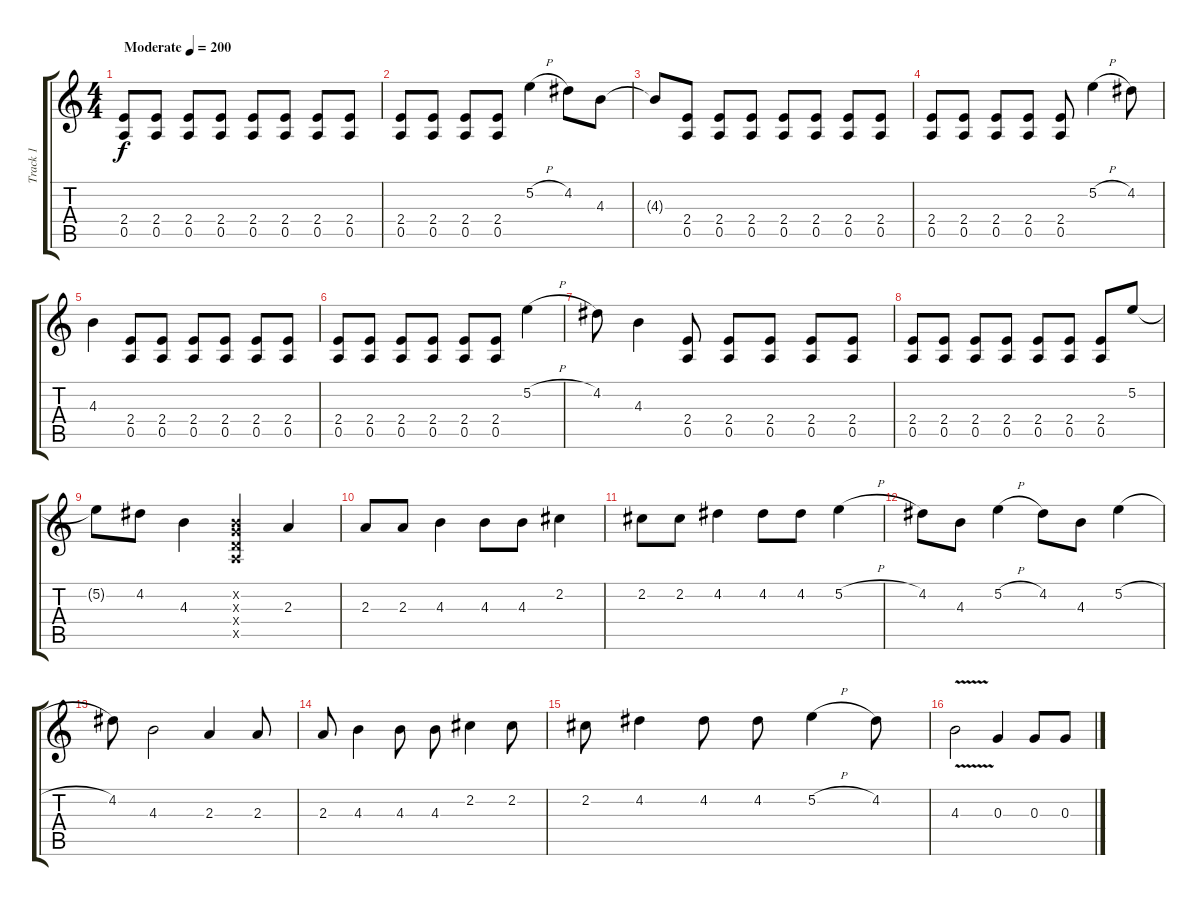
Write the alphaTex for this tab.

\track ("Track 1" "Track 1") {instrument overdrivenguitar}
\staff {score tabs}
\tuning (E4 B3 G3 D3 A2 E2) {hide}
\ts (4 4)
\tempo (200 "Moderate")
\clef g2
\ks c
(2.4 0.5).8{dy f instrument overdrivenguitar} (2.4 0.5).8 (2.4 0.5).8 (2.4 0.5).8 (2.4 0.5).8 (2.4 0.5).8 (2.4 0.5).8 (2.4 0.5).8 |
(2.4 0.5).8 (2.4 0.5).8 (2.4 0.5).8 (2.4 0.5).8 5.2{h}.4 4.2.8 4.3.8 |
4.3{t}.8 (2.4 0.5).8 (2.4 0.5).8 (2.4 0.5).8 (2.4 0.5).8 (2.4 0.5).8 (2.4 0.5).8 (2.4 0.5).8 |
(2.4 0.5).8 (2.4 0.5).8 (2.4 0.5).8 (2.4 0.5).8 (2.4 0.5).8 5.2{h}.4 4.2.8 |
4.3.4 (2.4 0.5).8 (2.4 0.5).8 (2.4 0.5).8 (2.4 0.5).8 (2.4 0.5).8 (2.4 0.5).8 |
(2.4 0.5).8 (2.4 0.5).8 (2.4 0.5).8 (2.4 0.5).8 (2.4 0.5).8 (2.4 0.5).8 5.2{h}.4 |
4.2.8 4.3.4 (2.4 0.5).8 (2.4 0.5).8 (2.4 0.5).8 (2.4 0.5).8 (2.4 0.5).8 |
(2.4 0.5).8 (2.4 0.5).8 (2.4 0.5).8 (2.4 0.5).8 (2.4 0.5).8 (2.4 0.5).8 (2.4 0.5).8 5.2.8 |
5.2{t}.8 4.2.8 4.3.4 (0.2{x} 0.3{x} 0.4{x} 0.5{x}).4 2.3.4 |
2.3.8 2.3.8 4.3.4 4.3.8 4.3.8 2.2.4 |
2.2.8 2.2.8 4.2.4 4.2.8 4.2.8 5.2{h}.4 |
4.2.8 4.3.8 5.2{h}.4 4.2.8 4.3.8 5.2{h}.4 |
4.2.8 4.3.2 2.3.4 2.3.8 |
2.3.8 4.3.4 4.3.8 4.3.8 2.2.4 2.2.8 |
2.2.8 4.2.4 4.2.8 4.2.8 5.2{h}.4 4.2.8 |
4.3{v}.2 0.3.4 0.3.8 0.3.8
